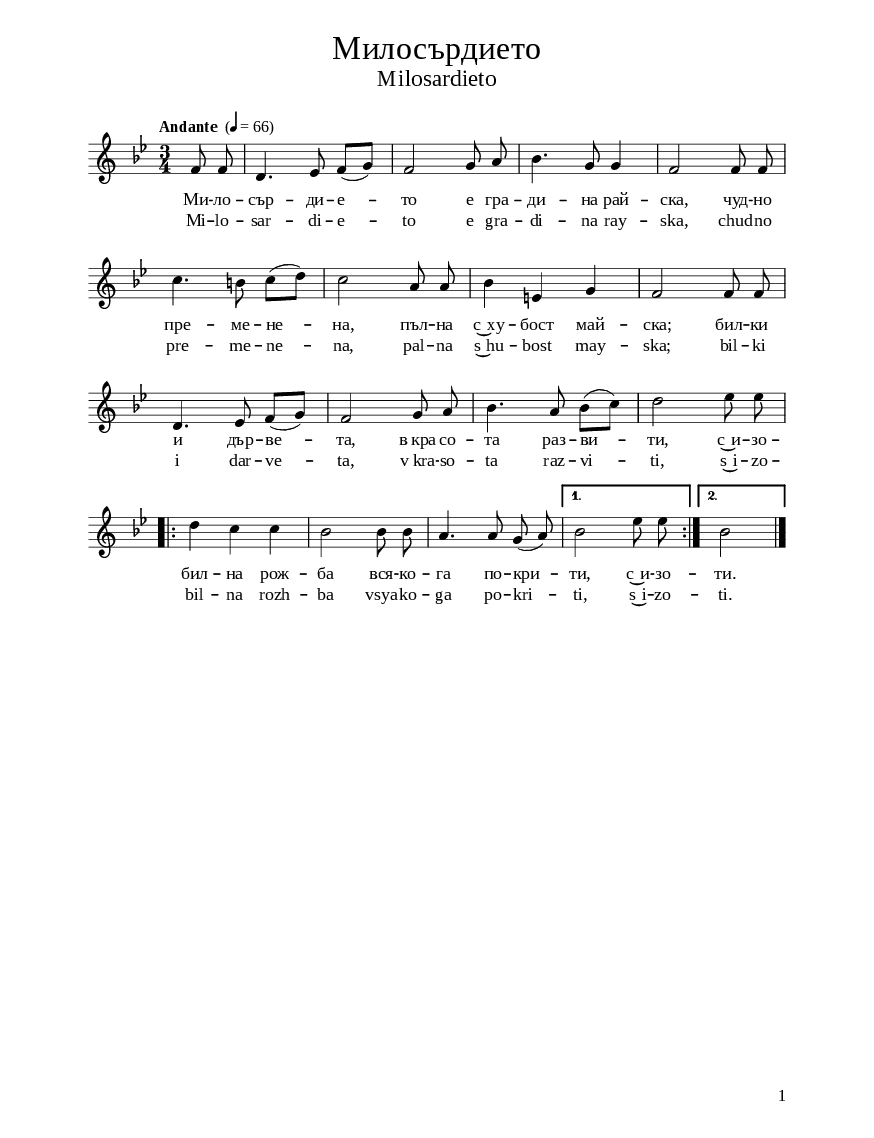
\version "2.20.0"

\paper {
  #(set-paper-size "a5")
}

\bookpart {
\paper {
  print-all-headers = ##t
  print-page-number = ##t
  print-first-page-number = ##t

  % put page numbers on the bottom
  oddHeaderMarkup = \markup ""
  evenHeaderMarkup = \markup ""
  oddFooterMarkup = \markup
    \fill-line {
      ""
      \on-the-fly #print-page-number-check-first \fromproperty #'page:page-number-string
    }
  evenFooterMarkup = \markup
    \fill-line {
      \on-the-fly #print-page-number-check-first \fromproperty #'page:page-number-string
      ""
    }

  left-margin = 1.5\cm
  right-margin = 1.5\cm
  top-margin = 1.6\cm
  bottom-margin = 1.2\cm
  ragged-bottom = ##t % do not spread the staves to fill the whole vertical space

  % change lyrics and titles font (affects notes also)
  fonts =
    #(make-pango-font-tree
     "Times New Roman"
     "DejaVu Sans"
     "DejaVu Sans Mono"
     (/ (* staff-height pt) 3.6))

  % change distance between staves
  system-system-spacing =
    #'((basic-distance . 12)
       (minimum-distance . 6)
       (padding . 1)
       (stretchability . 12))
}

\header {
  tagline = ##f
}

\score{
  \layout { 
    indent = 0.0\cm % remove first line indentation
    %ragged-last = ##t % do not spread last line to fill the whole space
    \context {
      \Score
      \omit BarNumber %remove bar numbers
    } % context

    \context { % change staff size
      \Staff
      fontSize = #+0 % affects notes size only
      \override StaffSymbol #'staff-space = #(magstep -3)
      \override StaffSymbol #'thickness = #0.5
      \override BarLine #'hair-thickness = #1
      %\override StaffSymbol #'ledger-line-thickness = #'(0 . 0)
    }

    \context { % adjust space between staff and lyrics and between the two lyric lines
      \Lyrics
      \override VerticalAxisGroup.nonstaff-relatedstaff-spacing = #'((basic-distance . 4.5))
      \override VerticalAxisGroup.nonstaff-nonstaff-spacing = #'((minimum-distance . 2))
    }
  } % layout

    \new Voice \absolute  {
    \clef treble
    \key g \minor
    \time 3/4 \tempo \markup { % make tempo note smaller
      \concat { "Andante " \normal-text { " (" }
          \teeny \general-align #Y #DOWN \note #"4" #0.8
          \normal-text { " = 66)" }
      }
    }
    \partial 4
    \autoBeamOff
      f'8 f'8 | d'4. es'8 f' ([ g' ]) |  f'2 g'8 a' |  bes'4. g'8 g'4 |  f'2 f'8 f' \break |
      c''4. b'8 c'' ([ d'' ]) |c''2 a'8 a' | bes'4 e' g' | f'2 f'8 f' \break |
      d'4. es'8 f' ([ g' ]) | f'2 g'8 a' | bes'4. a'8 bes' ([ c'' ]) | d''2 es''8 es'' \break 
      \repeat volta 2 {d''4 c'' c'' bes'2 bes'8 bes' | a'4. a'8 g' ( a' ) |} \alternative { { bes'2 es''8 es'' } {  bes'2 \bar "|." \break } }
 }
  
\addlyrics {
    Ми -- ло -- сър -- ди -- е -- то е гра -- ди -- на рай --
    ска, чуд -- но пре -- ме -- не -- на, пъл -- на
    с~ху -- бост май -- ска; бил -- ки и дър -- ве --
    та, в_кра -- со -- та раз -- ви -- ти, с~и -- зо
    -- бил -- на рож -- ба вся -- ко -- га по -- кри
    -- ти, с~и -- зо -- ти.    
  }

  \addlyrics {
    Mi -- lo -- sar -- di -- e -- to e gra -- di -- na ray --
    ska, chud -- no pre -- me -- ne -- na, pal -- na
    s~hu -- bost may -- ska; bil -- ki i dar -- ve --
    ta, v_kra -- so -- ta raz -- vi -- ti, s~i -- zo
    -- bil -- na rozh -- ba vsya -- ko -- ga po -- kri
    -- ti, s~i -- zo -- ti.    
  }
  
  \header {
    title = \markup \column \normal-text \fontsize #2.5 {
              \center-align
              \line { Милосърдието }
              \vspace #-0.6
              \center-align
              \line \fontsize #-3 { Milosardieto}
              \vspace #-0.8
              \center-align
              \line \fontsize #-3 { " " }
            }
  }
  
  \midi{}

} % score

\pageBreak

\markup \fontsize #+2.5 {
    \hspace #12
    \override #'(baseline-skip . 2.4) % affects space between column lines
    \column {
    

\line {2. Всичко драго, мило и в любов живее,}

\line {"   "и цъфти, и върже, и расте, и зрее.}

\line {"   "Пролет, лято, есен и през цяла зима,}

\line {"   "откогато хора на Земята има. (2)}
\vspace #0.4

\line {2. Vsichko drago, milo i v lyubov zhivee,}

\line {"   "i tsafti, i varzhe, i raste, i zree.}

\line {"   "Prolet, lyato, esen i prez tsyala zima,}

\line {"   "otkogato hora na Zemyata ima. (2)}
\line { " " }

\line {3. И щом пътник морен мине край градина,}

\line {"   "всяко живо клонче весело му кима –}

\line {"   "плодове узрели без корист предлага}

\line {"   "с непресторна нега и усмивка блага. (2)}
\vspace #0.4
\line {3. I shtom patnik moren mine kray gradina,}

\line {"   "vsyako zhivo klonche veselo mu kima –}

\line {"   "plodove uzreli bez korist predlaga}

\line {"   "s neprestorna nega i usmivka blaga. (2)}
\line { " " }

\line {4. Бедни и богати, здрави или болни,}

\line {"   "и по всяко време тука са доволни,}

\line {"   "че сменяват в радост грижите, хомота,}

\line {"   "и с утеха виждат смисъл във живота. (2)}
\vspace #0.4
\line {4. Bedni i bogati, zdravi ili bolni,}

\line {"   "i po vsyako vreme tuka sa dovolni,}

\line {"   "che smenyavat v radost grizhite, homota,}

\line {"   "i s uteha vizhdat smisal vav zhivota. (2)}
\line { " " }

\line {5. Затуй, който дири истинска победа,}

\line {"   "рай такъв прекрасен нека си отгледа;}

\line {"   "няма да се свърши щастие за него,}

\line {"   "ще го благославят и земя, и небо. (2)}
\vspace #0.4
\line {5. Zatuy, koyto diri istinska pobeda,}

\line {"   "ray takav prekrasen neka si otgleda;}

\line {"   "nyama da se svarshi shtastie za nego,}

\line {"   "shte go blagoslavyat i zemya, i nebo. (2)}
  }
} % markup

\pageBreak

% include foreign translation(s) of the song
\version "2.20.0"

\markup \fill-line { \fontsize #6 "Die Barmherzigkeit" }
\markup \null
\markup \null
\markup \fontsize #+2.5 {
    \hspace #6
    \override #'(baseline-skip . 2)
    \column {
     \line { "   " }
    \line { 1. Die Barmherzigkeit ist ein Paradiesgarten, }

    \line { "   " wunderschön geschmückt, erfüllt von der Maischönheit;  }

    \line { "   " Kräuter und Bäume, entwickelt in Schönheit, }

    \line { "   " immerdar reichlich bedeckt mit Früchten. (2)  }
    \line { "   " }

    \line { 2. Alles Wertvolle und Liebe lebt in Liebe,  }

    \line { "   " blüht, bildet Frucht, gedeiht und reift. }

    \line { "   " Frühling, Sommer, Herbst und Winter,  }

    \line { "   " seitdem es Menschen auf der Erde gibt. (2)}
    \line { "   " }

    \line { 3. Und wenn ein müder Reisender am Garten vorbeikommt, }

    \line { "   " begrüßt ihn freundlich jedes kleine, lebendige Ästchen  }

    \line { "   " und bietet ihm uneigennützig die reifen Früchte }

    \line { "   " mit einer aufrichtigen Wonne und mit einem gütigen Lächeln an. (2)}
    \line { "   " }

    \line { 4. Arme und Reiche, Gesunde oder Kranke }

    \line { "   " sind in jeder Zeit hier zufrieden,  }

    \line { "   " dass sie die Sorgen und das Joch in Freude verwandeln,  }

    \line { "   " mit Trost den Sinn des Lebens sehen. (2)}
    \line { "   " }

    \line { 5. Deshalb sollte jener, der nach dem wahren Sieg sucht, }

    \line { "   " solch ein wunderbares Paradies großziehen.  }

    \line { "   " Das Glück wird für ihn nicht enden  }

    \line { "   " Erde und Himmel werden ihn segnen. (2)}
   
  }
}

} % bookpart
